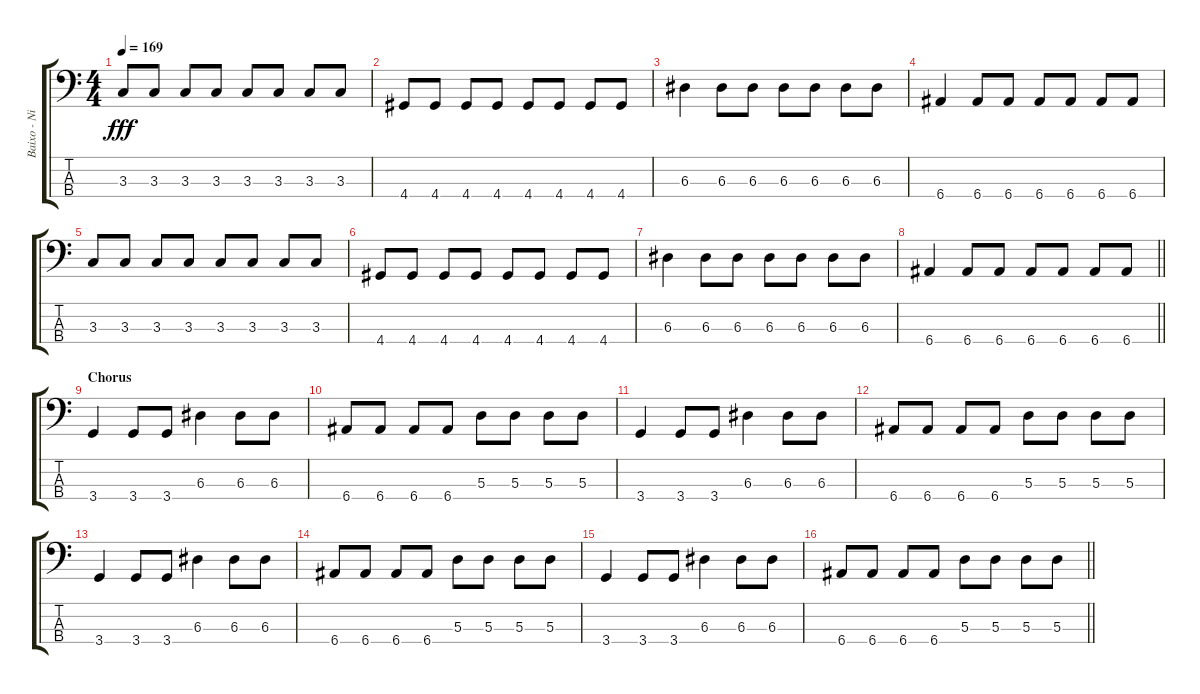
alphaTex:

\track ("Baixo - Nikola" "Baixo - Ni") {instrument electricbasspick}
\staff {score tabs}
\tuning (G2 D2 A1 E1) {hide}
\ts (4 4)
\tempo 169
\clef f4
\ks c
3.3.8{dy fff} 3.3.8 3.3.8 3.3.8 3.3.8 3.3.8 3.3.8 3.3.8 |
4.4.8 4.4.8 4.4.8 4.4.8 4.4.8 4.4.8 4.4.8 4.4.8 |
6.3.4 6.3.8 6.3.8 6.3.8 6.3.8 6.3.8 6.3.8 |
6.4.4 6.4.8 6.4.8 6.4.8 6.4.8 6.4.8 6.4.8 |
3.3.8 3.3.8 3.3.8 3.3.8 3.3.8 3.3.8 3.3.8 3.3.8 |
4.4.8 4.4.8 4.4.8 4.4.8 4.4.8 4.4.8 4.4.8 4.4.8 |
6.3.4 6.3.8 6.3.8 6.3.8 6.3.8 6.3.8 6.3.8 |
\barLineRight lightlight
6.4.4 6.4.8 6.4.8 6.4.8 6.4.8 6.4.8 6.4.8 |
\section ("" "Chorus")
3.4.4 3.4.8 3.4.8 6.3.4 6.3.8 6.3.8 |
6.4.8 6.4.8 6.4.8 6.4.8 5.3.8 5.3.8 5.3.8 5.3.8 |
3.4.4 3.4.8 3.4.8 6.3.4 6.3.8 6.3.8 |
6.4.8 6.4.8 6.4.8 6.4.8 5.3.8 5.3.8 5.3.8 5.3.8 |
3.4.4 3.4.8 3.4.8 6.3.4 6.3.8 6.3.8 |
6.4.8 6.4.8 6.4.8 6.4.8 5.3.8 5.3.8 5.3.8 5.3.8 |
3.4.4 3.4.8 3.4.8 6.3.4 6.3.8 6.3.8 |
\barLineRight lightlight
6.4.8 6.4.8 6.4.8 6.4.8 5.3.8 5.3.8 5.3.8 5.3.8
